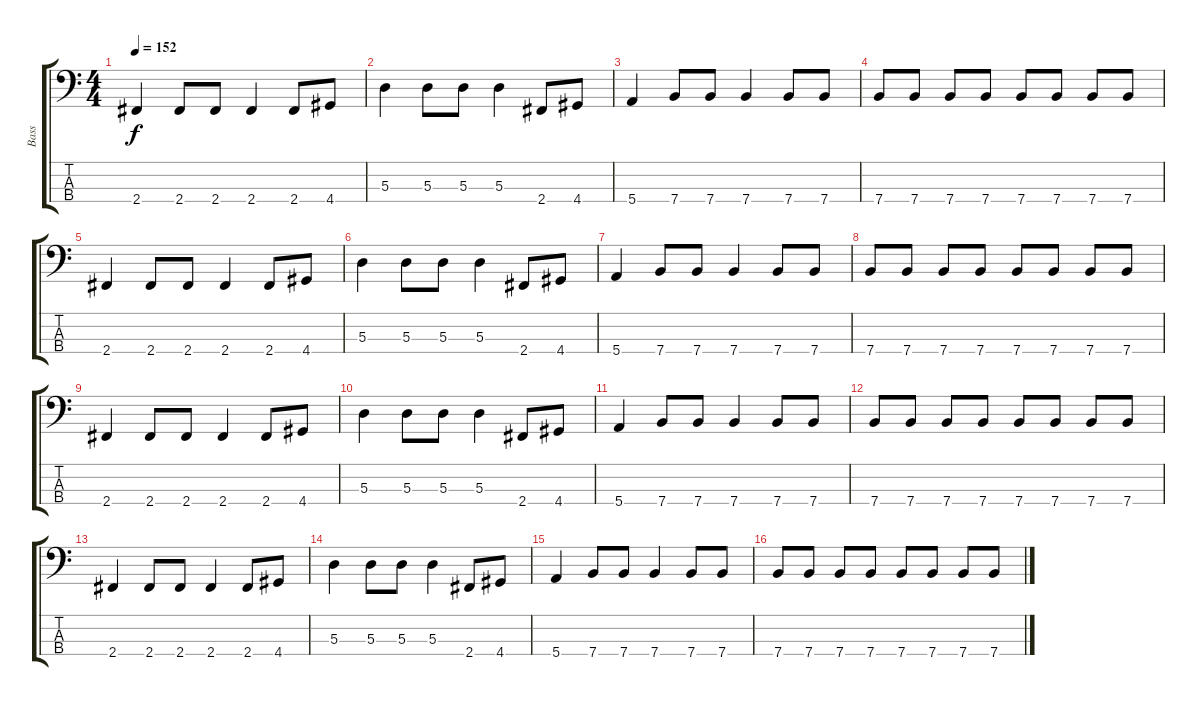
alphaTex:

\track ("Bass" "Bass") {instrument electricbasspick}
\staff {score tabs}
\tuning (G2 D2 A1 E1) {hide}
\ts (4 4)
\tempo 152
\clef f4
\ks c
2.4.4{dy f} 2.4.8 2.4.8 2.4.4 2.4.8 4.4.8 |
5.3.4 5.3.8 5.3.8 5.3.4 2.4.8 4.4.8 |
5.4.4 7.4.8 7.4.8 7.4.4 7.4.8 7.4.8 |
7.4.8 7.4.8 7.4.8 7.4.8 7.4.8 7.4.8 7.4.8 7.4.8 |
2.4.4 2.4.8 2.4.8 2.4.4 2.4.8 4.4.8 |
5.3.4 5.3.8 5.3.8 5.3.4 2.4.8 4.4.8 |
5.4.4 7.4.8 7.4.8 7.4.4 7.4.8 7.4.8 |
7.4.8 7.4.8 7.4.8 7.4.8 7.4.8 7.4.8 7.4.8 7.4.8 |
2.4.4 2.4.8 2.4.8 2.4.4 2.4.8 4.4.8 |
5.3.4 5.3.8 5.3.8 5.3.4 2.4.8 4.4.8 |
5.4.4 7.4.8 7.4.8 7.4.4 7.4.8 7.4.8 |
7.4.8 7.4.8 7.4.8 7.4.8 7.4.8 7.4.8 7.4.8 7.4.8 |
2.4.4 2.4.8 2.4.8 2.4.4 2.4.8 4.4.8 |
5.3.4 5.3.8 5.3.8 5.3.4 2.4.8 4.4.8 |
5.4.4 7.4.8 7.4.8 7.4.4 7.4.8 7.4.8 |
7.4.8 7.4.8 7.4.8 7.4.8 7.4.8 7.4.8 7.4.8 7.4.8
